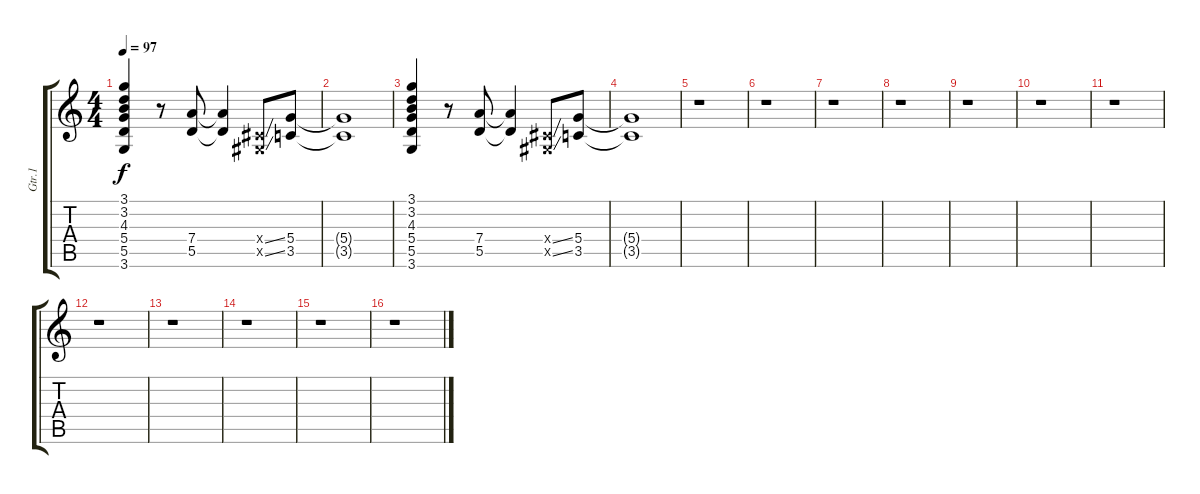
\track ("Gtr.1" "Gtr.1") {instrument electricguitarclean}
\staff {score tabs}
\tuning (E4 B3 G3 D3 A2 E2) {hide}
\ts (4 4)
\tempo 97
\clef g2
\ks c
(3.1 3.2 4.3 5.4 5.5 3.6).4{dy f} r.8 (7.4 5.5).8 (7.4{t} 5.5{t}).4 (-1.4{ss x} -1.5{ss x}).8 (5.4 3.5).8 |
(5.4{t} 3.5{t}).1 |
(3.1 3.2 4.3 5.4 5.5 3.6).4 r.8 (7.4 5.5).8 (7.4{t} 5.5{t}).4 (-1.4{ss x} -1.5{ss x}).8 (5.4 3.5).8 |
(5.4{t} 3.5{t}).1 |
r.1 |
r.1 |
r.1 |
r.1 |
r.1 |
r.1 |
r.1 |
r.1 |
r.1 |
r.1 |
r.1 |
r.1
